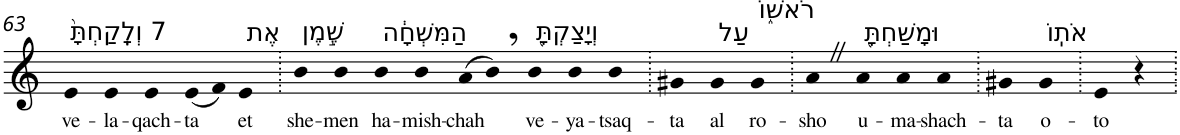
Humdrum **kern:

**kern	**text
*part1	*part1
*staff1	*staff1
*I"Piano	*
*I'Pno	*
!!LO:PB:g=z
*clefG2	*
*k[]	*
=63	=63
!LO:TX:a:t=7 וְלָֽקַחְתָּ֙	!
!	!LO:LY:b
4e	ve-
!	!LO:LY:b
4e	-la-
!	!LO:LY:b
4e	-qach-
!	!LO:LY:b
(8e	-ta
8f)	.
!LO:TX:a:t=אֶת	!
!	!LO:LY:b
4e	et
=64.	=64.
!LO:TX:a:t=שֶׁ֣מֶן	!
!	!LO:LY:b
4b	she-
!	!LO:LY:b
4b	-men
!LO:TX:a:t=הַמִּשְׁחָ֔ה	!
!	!LO:LY:b
4b	ha-
!	!LO:LY:b
4b	-mish-
!	!LO:LY:b
(8a	-chah
8b,)	.
!LO:TX:a:t=וְיָצַקְתָּ֖	!
!	!LO:LY:b
4b	ve-
!	!LO:LY:b
4b	-ya-
!	!LO:LY:b
4b	-tsaq-
=65.	=65.
!	!LO:LY:b
4g#X	-ta
!LO:TX:a:t=עַל	!
!	!LO:LY:b
4g#	al
!LO:TX:a:t=רֹאשׁ֑וֹ	!
!	!LO:LY:b
4g#	ro-
=66.	=66.
!	!LO:LY:b
4aZ	-sho
!LO:TX:a:t=וּמָשַׁחְתָּ֖	!
!	!LO:LY:b
4a	u-
!	!LO:LY:b
4a	-ma-
!	!LO:LY:b
4a	-shach-
=67.	=67.
!	!LO:LY:b
4g#X	-ta
!LO:TX:a:t=אֹתֽוֹ	!
!	!LO:LY:b
4g#	o-
=68.	=68.
!	!LO:LY:b
4e	-to
4r	.
=.	=.
*-	*-
